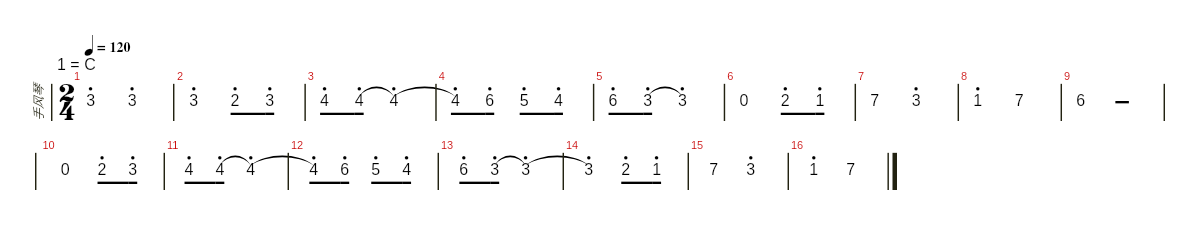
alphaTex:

\hideDynamics
\bracketExtendMode nobrackets
\track ("Acoustic Piano" "手风琴") {defaultSystemsLayout 6 instrument acousticgrandpiano}
\staff {numbered}
\tuning (E4 B3 G3 D3 A2 E2)
\ts (2 4)
\tempo 120
\clef g2
\scale
0.166667
\ks c
12.1.4{dy fff} 12.1.4{dy f} |
\scale
0.166667 12.1.4{dy fff} 15.2.8{dy f} 12.1.8 |
\scale
0.166667 13.1.8{dy fff} 13.1.8 13.1{t}.4 |
\scale
0.166667 13.1{t}.8 17.1.8 15.1.8{dy f} 13.1.8 |
\scale
0.166667 17.1.8{dy fff} 12.1.8 12.1{t}.4 |
\scale
0.166667 r.4 10.1.8{dy f} 8.1.8 |
\scale
0.166667 7.1.4{dy fff} 12.1.4{dy f} |
\scale
0.166667 8.1.4{dy fff} 7.1.4{dy f} |
\scale
0.166667 5.1.2{dy fff} |
\scale
0.166667 r.4 10.1.8{dy f} 12.1.8 |
\scale
0.166667 13.1.8{dy fff} 13.1.8 13.1{t}.4 |
\scale
0.166667 13.1{t}.8 17.1.8 15.1.8{dy f} 13.1.8 |
\scale
0.166667 17.1.8{dy fff} 12.1.8 12.1{t}.4 |
\scale
0.166667 12.1{t}.4 10.1.8{dy f} 8.1.8 |
\scale
0.166667 7.1.4{dy fff} 12.1.4{dy f} |
\scale
0.166667 8.1.4{dy fff} 7.1.4{dy f}
